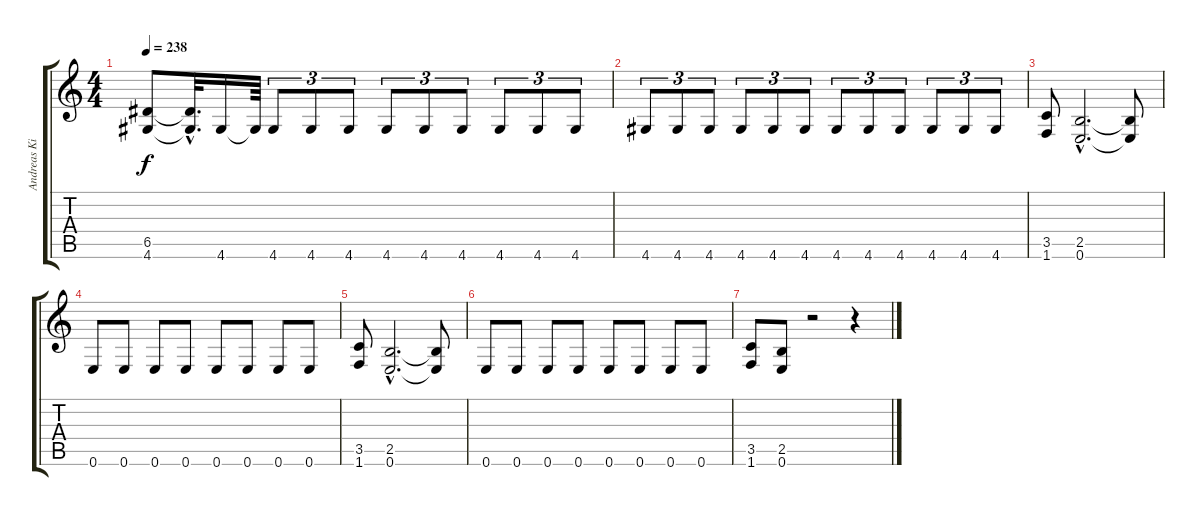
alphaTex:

\track ("Andreas Kisser" "Andreas Ki") {instrument distortionguitar}
\staff {score tabs}
\tuning (E4 B3 G3 D3 A2 E2) {hide}
\ts (4 4)
\tempo 238
\clef g2
\ks c
(6.5 4.6).8{dy f} (6.5{hac t} 4.6{hac t}).32{d} 4.6.16 4.6{t}.64 4.6.8{tu (3 2)} 4.6.8{tu (3 2)} 4.6.8{tu (3 2)} 4.6.8{tu (3 2)} 4.6.8{tu (3 2)} 4.6.8{tu (3 2)} 4.6.8{tu (3 2)} 4.6.8{tu (3 2)} 4.6.8{tu (3 2)} |
4.6.8{tu (3 2)} 4.6.8{tu (3 2)} 4.6.8{tu (3 2)} 4.6.8{tu (3 2)} 4.6.8{tu (3 2)} 4.6.8{tu (3 2)} 4.6.8{tu (3 2)} 4.6.8{tu (3 2)} 4.6.8{tu (3 2)} 4.6.8{tu (3 2)} 4.6.8{tu (3 2)} 4.6.8{tu (3 2)} |
(3.5 1.6).8 (2.5{hac} 0.6{hac}).2{d} (2.5{t} 0.6{t}).8 |
0.6.8 0.6.8 0.6.8 0.6.8 0.6.8 0.6.8 0.6.8 0.6.8 |
(3.5 1.6).8 (2.5{hac} 0.6{hac}).2{d} (2.5{t} 0.6{t}).8 |
0.6.8 0.6.8 0.6.8 0.6.8 0.6.8 0.6.8 0.6.8 0.6.8 |
(3.5 1.6).8 (2.5 0.6).8 r.2 r.4
